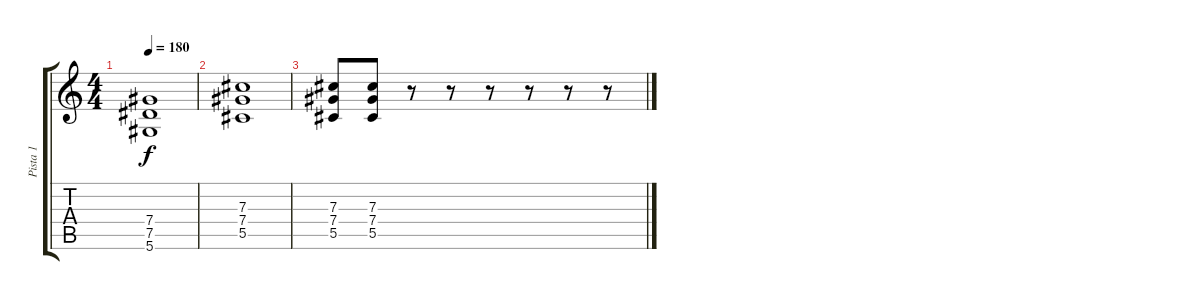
\track ("Pista 1" "Pista 1") {instrument distortionguitar}
\staff {score tabs}
\tuning (Eb4 Bb3 Gb3 Db3 Ab2 Eb2) {hide}
\ts (4 4)
\tempo 180
\clef g2
\ks c
(7.4{t} 7.5{t} 5.6{t}).1{dy f} |
(7.3 7.4 5.5).1 |
(7.3 7.4 5.5).8 (7.3 7.4 5.5).8 r.8 r.8 r.8 r.8 r.8 r.8
